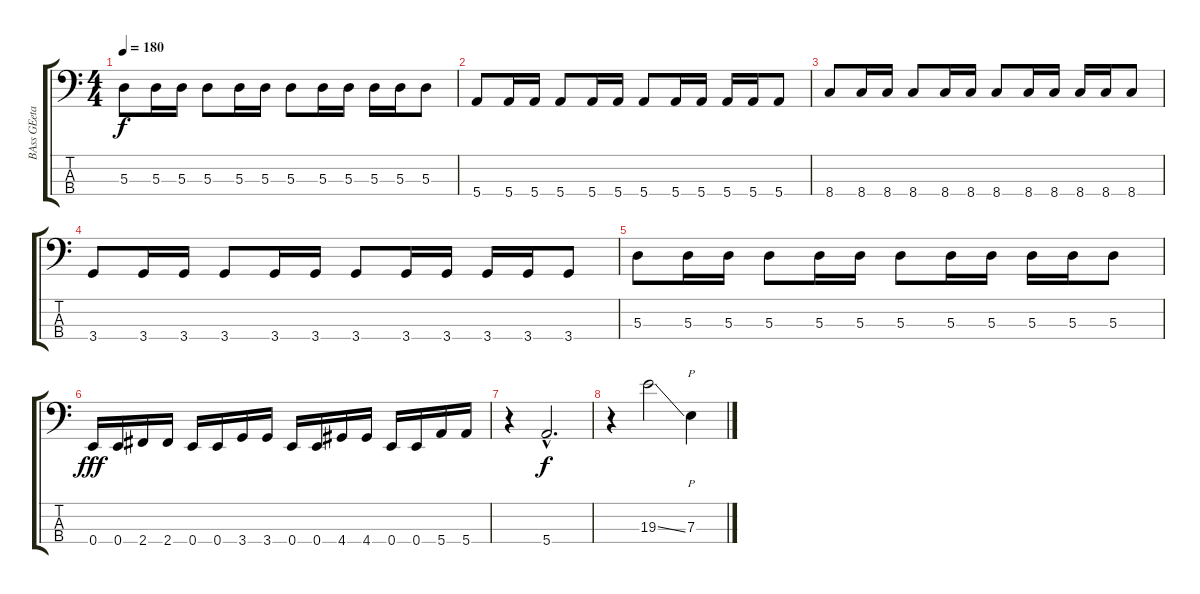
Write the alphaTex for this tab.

\track ("BAss GEetar" "BAss GEeta") {instrument electricbasspick}
\staff {score tabs}
\tuning (G2 D2 A1 E1) {hide}
\ts (4 4)
\tempo 180
\clef f4
\ks c
5.3.8{dy f} 5.3.16 5.3.16 5.3.8 5.3.16 5.3.16 5.3.8 5.3.16 5.3.16 5.3.16 5.3.16 5.3.8 |
5.4.8 5.4.16 5.4.16 5.4.8 5.4.16 5.4.16 5.4.8 5.4.16 5.4.16 5.4.16 5.4.16 5.4.8 |
8.4.8 8.4.16 8.4.16 8.4.8 8.4.16 8.4.16 8.4.8 8.4.16 8.4.16 8.4.16 8.4.16 8.4.8 |
3.4.8 3.4.16 3.4.16 3.4.8 3.4.16 3.4.16 3.4.8 3.4.16 3.4.16 3.4.16 3.4.16 3.4.8 |
5.3.8 5.3.16 5.3.16 5.3.8 5.3.16 5.3.16 5.3.8 5.3.16 5.3.16 5.3.16 5.3.16 5.3.8 |
0.4.16{dy fff} 0.4.16 2.4.16 2.4.16 0.4.16 0.4.16 3.4.16 3.4.16 0.4.16 0.4.16 4.4.16 4.4.16 0.4.16 0.4.16 5.4.16 5.4.16 |
r.4 5.4{hac}.2{d dy f} |
r.4 19.3{ss}.2 7.3.4{p}
